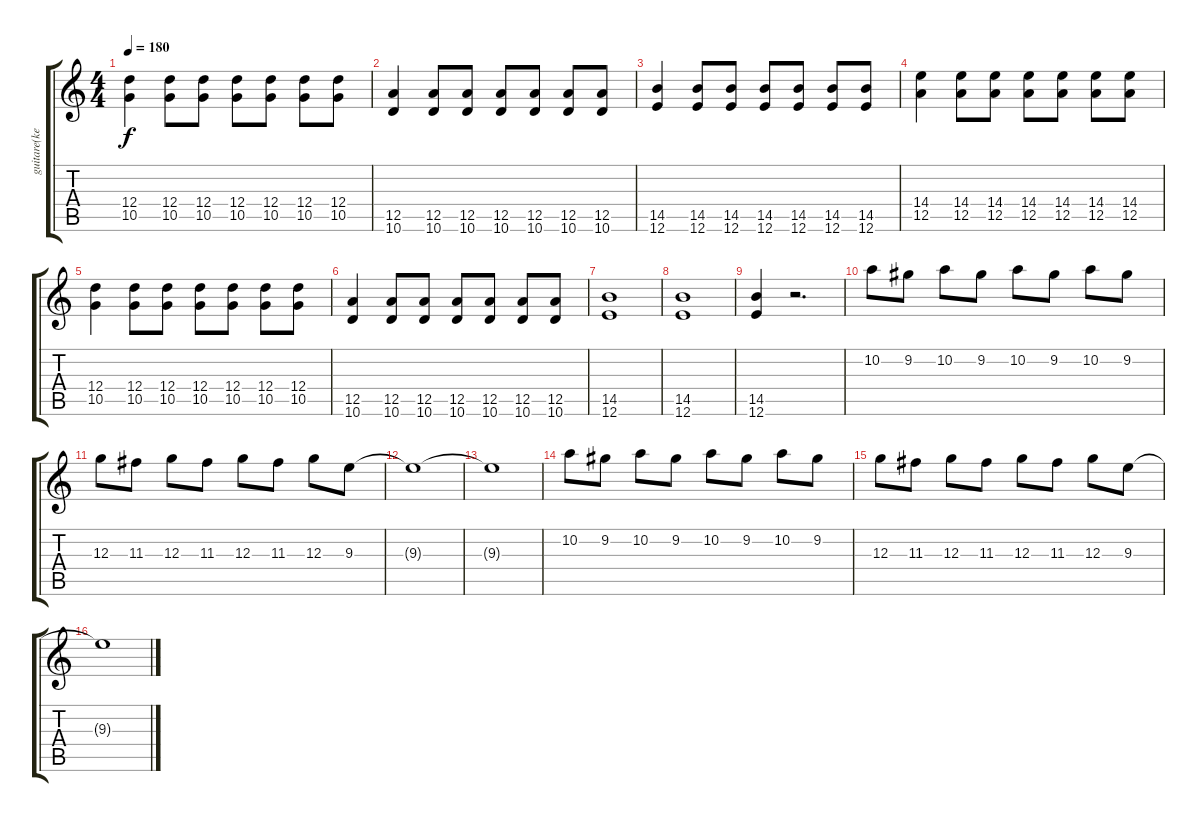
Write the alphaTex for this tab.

\track ("guitare(kerry)" "guitare(ke") {instrument distortionguitar}
\staff {score tabs}
\tuning (E4 B3 G3 D3 A2 E2) {hide}
\ts (4 4)
\tempo 180
\clef g2
\ks c
(12.4 10.5).4{dy f} (12.4 10.5).8 (12.4 10.5).8 (12.4 10.5).8 (12.4 10.5).8 (12.4 10.5).8 (12.4 10.5).8 |
(12.5 10.6).4 (12.5 10.6).8 (12.5 10.6).8 (12.5 10.6).8 (12.5 10.6).8 (12.5 10.6).8 (12.5 10.6).8 |
(14.5 12.6).4 (14.5 12.6).8 (14.5 12.6).8 (14.5 12.6).8 (14.5 12.6).8 (14.5 12.6).8 (14.5 12.6).8 |
(14.4 12.5).4 (14.4 12.5).8 (14.4 12.5).8 (14.4 12.5).8 (14.4 12.5).8 (14.4 12.5).8 (14.4 12.5).8 |
(12.4 10.5).4 (12.4 10.5).8 (12.4 10.5).8 (12.4 10.5).8 (12.4 10.5).8 (12.4 10.5).8 (12.4 10.5).8 |
(12.5 10.6).4 (12.5 10.6).8 (12.5 10.6).8 (12.5 10.6).8 (12.5 10.6).8 (12.5 10.6).8 (12.5 10.6).8 |
(14.5 12.6).1 |
(14.5 12.6).1 |
(14.5 12.6).4 r.2{d} |
10.2.8 9.2.8 10.2.8 9.2.8 10.2.8 9.2.8 10.2.8 9.2.8 |
12.3.8 11.3.8 12.3.8 11.3.8 12.3.8 11.3.8 12.3.8 9.3.8 |
9.3{t}.1 |
9.3{t}.1 |
10.2.8 9.2.8 10.2.8 9.2.8 10.2.8 9.2.8 10.2.8 9.2.8 |
12.3.8 11.3.8 12.3.8 11.3.8 12.3.8 11.3.8 12.3.8 9.3.8 |
9.3{t}.1
